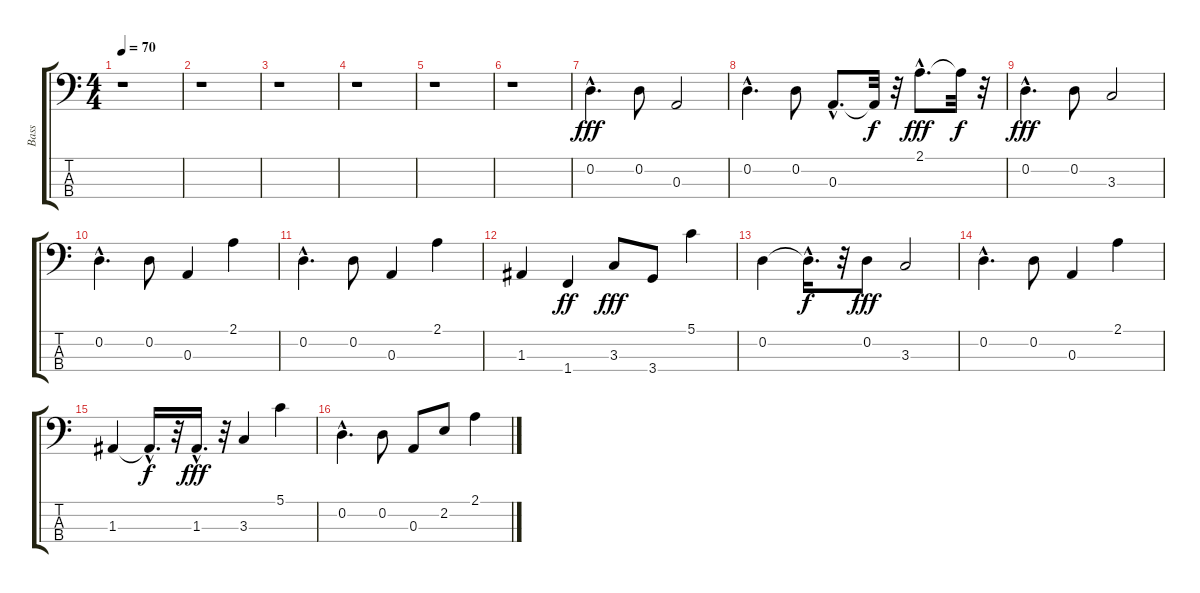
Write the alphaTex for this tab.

\track ("Bass" "Bass") {instrument electricbassfinger}
\staff {score tabs}
\tuning (G2 D2 A1 E1) {hide}
\ts (4 4)
\tempo 70
\clef f4
\ks c
r.1{dy f} |
r.1 |
r.1 |
r.1 |
r.1 |
r.1 |
0.2{hac}.4{d dy fff} 0.2.8 0.3.2 |
0.2{hac}.4{d} 0.2.8 0.3{hac}.8{d} 0.3{t}.32{dy f} r.32 2.1{hac}.8{d dy fff} 2.1{t}.32{dy f} r.32 |
0.2{hac}.4{d dy fff} 0.2.8 3.3.2 |
0.2{hac}.4{d} 0.2.8 0.3.4 2.1.4 |
0.2{hac}.4{d} 0.2.8 0.3.4 2.1.4 |
1.3.4 1.4.4{dy ff} 3.3.8{dy fff} 3.4.8 5.1.4 |
0.2.4 0.2{hac t}.16{d dy f} r.32 0.2.8{dy fff} 3.3.2 |
0.2{hac}.4{d} 0.2.8 0.3.4 2.1.4 |
1.3.4 1.3{hac t}.16{d dy f} r.32 1.3{hac}.16{d dy fff} r.32 3.3.4 5.1.4 |
0.2{hac}.4{d} 0.2.8 0.3.8 2.2.8 2.1.4
